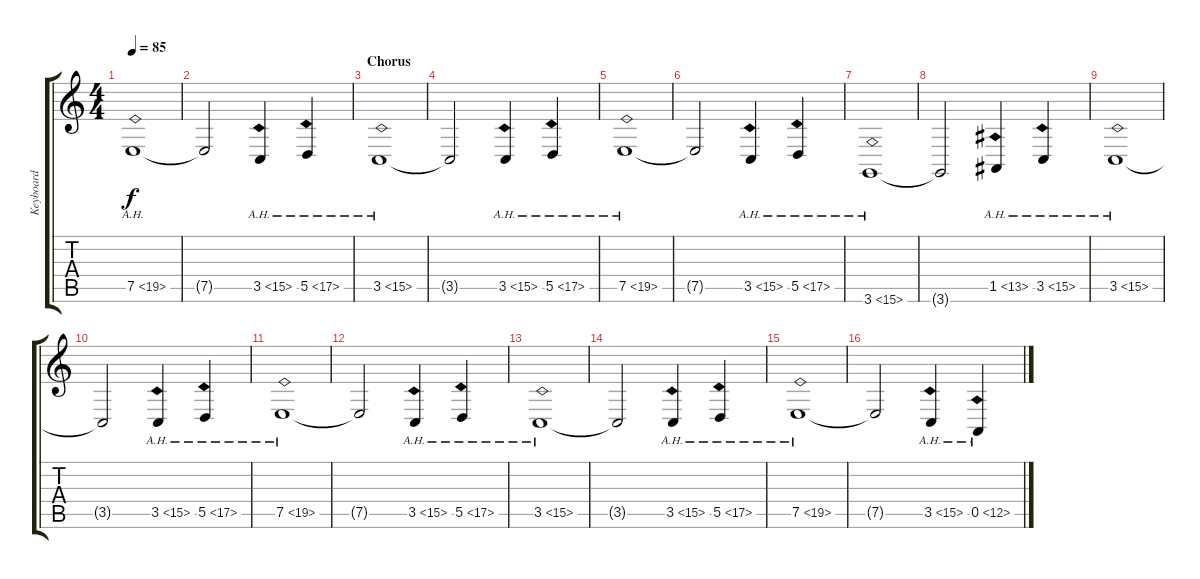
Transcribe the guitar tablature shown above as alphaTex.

\track ("Keyboard" "Keyboard") {instrument lead1square}
\staff {score tabs}
\tuning (E4 B3 G3 D3 A2 E2) {hide}
\ts (4 4)
\tempo 85
\clef g2
\ks c
7.5{ah 12}.1{dy f} |
7.5{t}.2 3.5{ah 12}.4 5.5{ah 12}.4 |
\section ("" "Chorus")
3.5{ah 12}.1 |
3.5{t}.2 3.5{ah 12}.4 5.5{ah 12}.4 |
7.5{ah 12}.1 |
7.5{t}.2 3.5{ah 12}.4 5.5{ah 12}.4 |
3.6{ah 12}.1 |
3.6{t}.2 1.5{ah 12}.4 3.5{ah 12}.4 |
3.5{ah 12}.1 |
3.5{t}.2 3.5{ah 12}.4{volume 10} 5.5{ah 12}.4 |
7.5{ah 12}.1 |
7.5{t}.2 3.5{ah 12}.4 5.5{ah 12}.4 |
3.5{ah 12}.1 |
3.5{t}.2 3.5{ah 12}.4 5.5{ah 12}.4 |
7.5{ah 12}.1 |
7.5{t}.2 3.5{ah 12}.4 0.5{ah 12}.4
